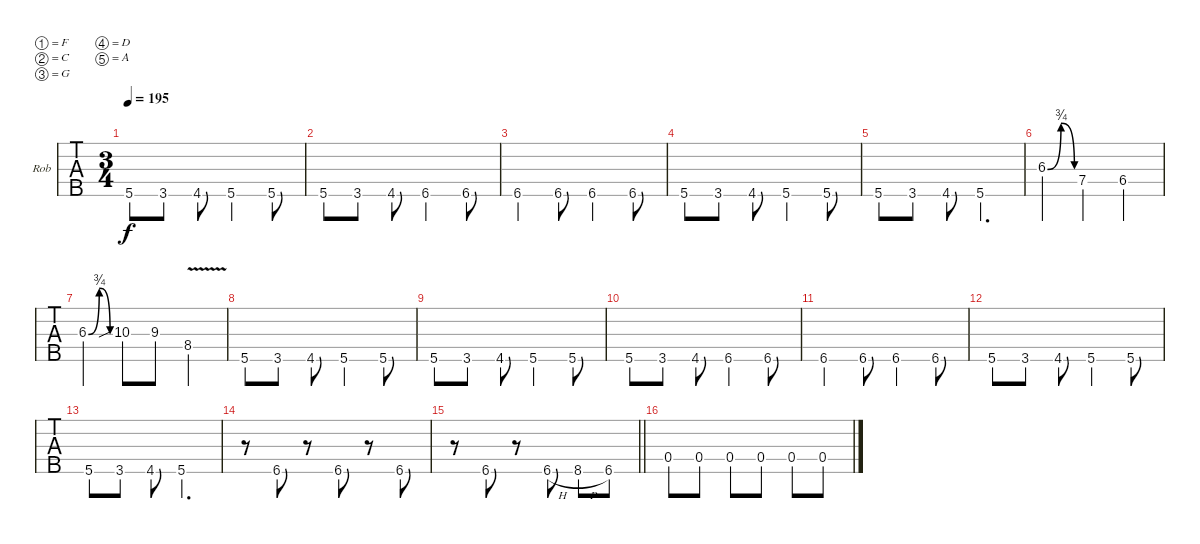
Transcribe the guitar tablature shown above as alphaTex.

\bracketExtendMode groupsimilarinstruments
\firstSystemTrackNameOrientation horizontal
\otherSystemsTrackNameOrientation horizontal
\track ("Bass" "Rob") {instrument electricbassfinger}
\staff {tabs}
\tuning (F2 C2 G1 D1 A0)
\ts (3 4)
\tempo 195
\clef f4
\ks c
5.5.8{dy f} 3.5.8 4.5.8 5.5.4 5.5.8 |
5.5.8 3.5.8 4.5.8 6.5.4 6.5.8 |
6.5.4 6.5.8 6.5.4 6.5.8 |
5.5.8 3.5.8 4.5.8 5.5.4 5.5.8 |
5.5.8 3.5.8 4.5.8 5.5.4{d} |
6.3{be (bendrelease 0 0 30 3 30 3 60 0)}.4 7.4.4 6.4.4 |
6.3{be (bendrelease 0 0 30 3 30 3 60 0)}.4 10.3{sib}.8 9.3.8 8.4{v}.4 |
5.5.8 3.5.8 4.5.8 5.5.4 5.5.8 |
5.5.8 3.5.8 4.5.8 5.5.4 5.5.8 |
5.5.8 3.5.8 4.5.8 6.5.4 6.5.8 |
6.5.4 6.5.8 6.5.4 6.5.8 |
5.5.8 3.5.8 4.5.8 5.5.4 5.5.8 |
5.5.8 3.5.8 4.5.8 5.5.4{d} |
r.8 6.5.8 r.8 6.5.8 r.8 6.5.8 |
\barLineRight lightlight
r.8 6.5.8 r.8 6.5{h}.8 8.5{h}.8 6.5.8 |
0.4.8 0.4.8 0.4.8 0.4.8 0.4.8 0.4.8
